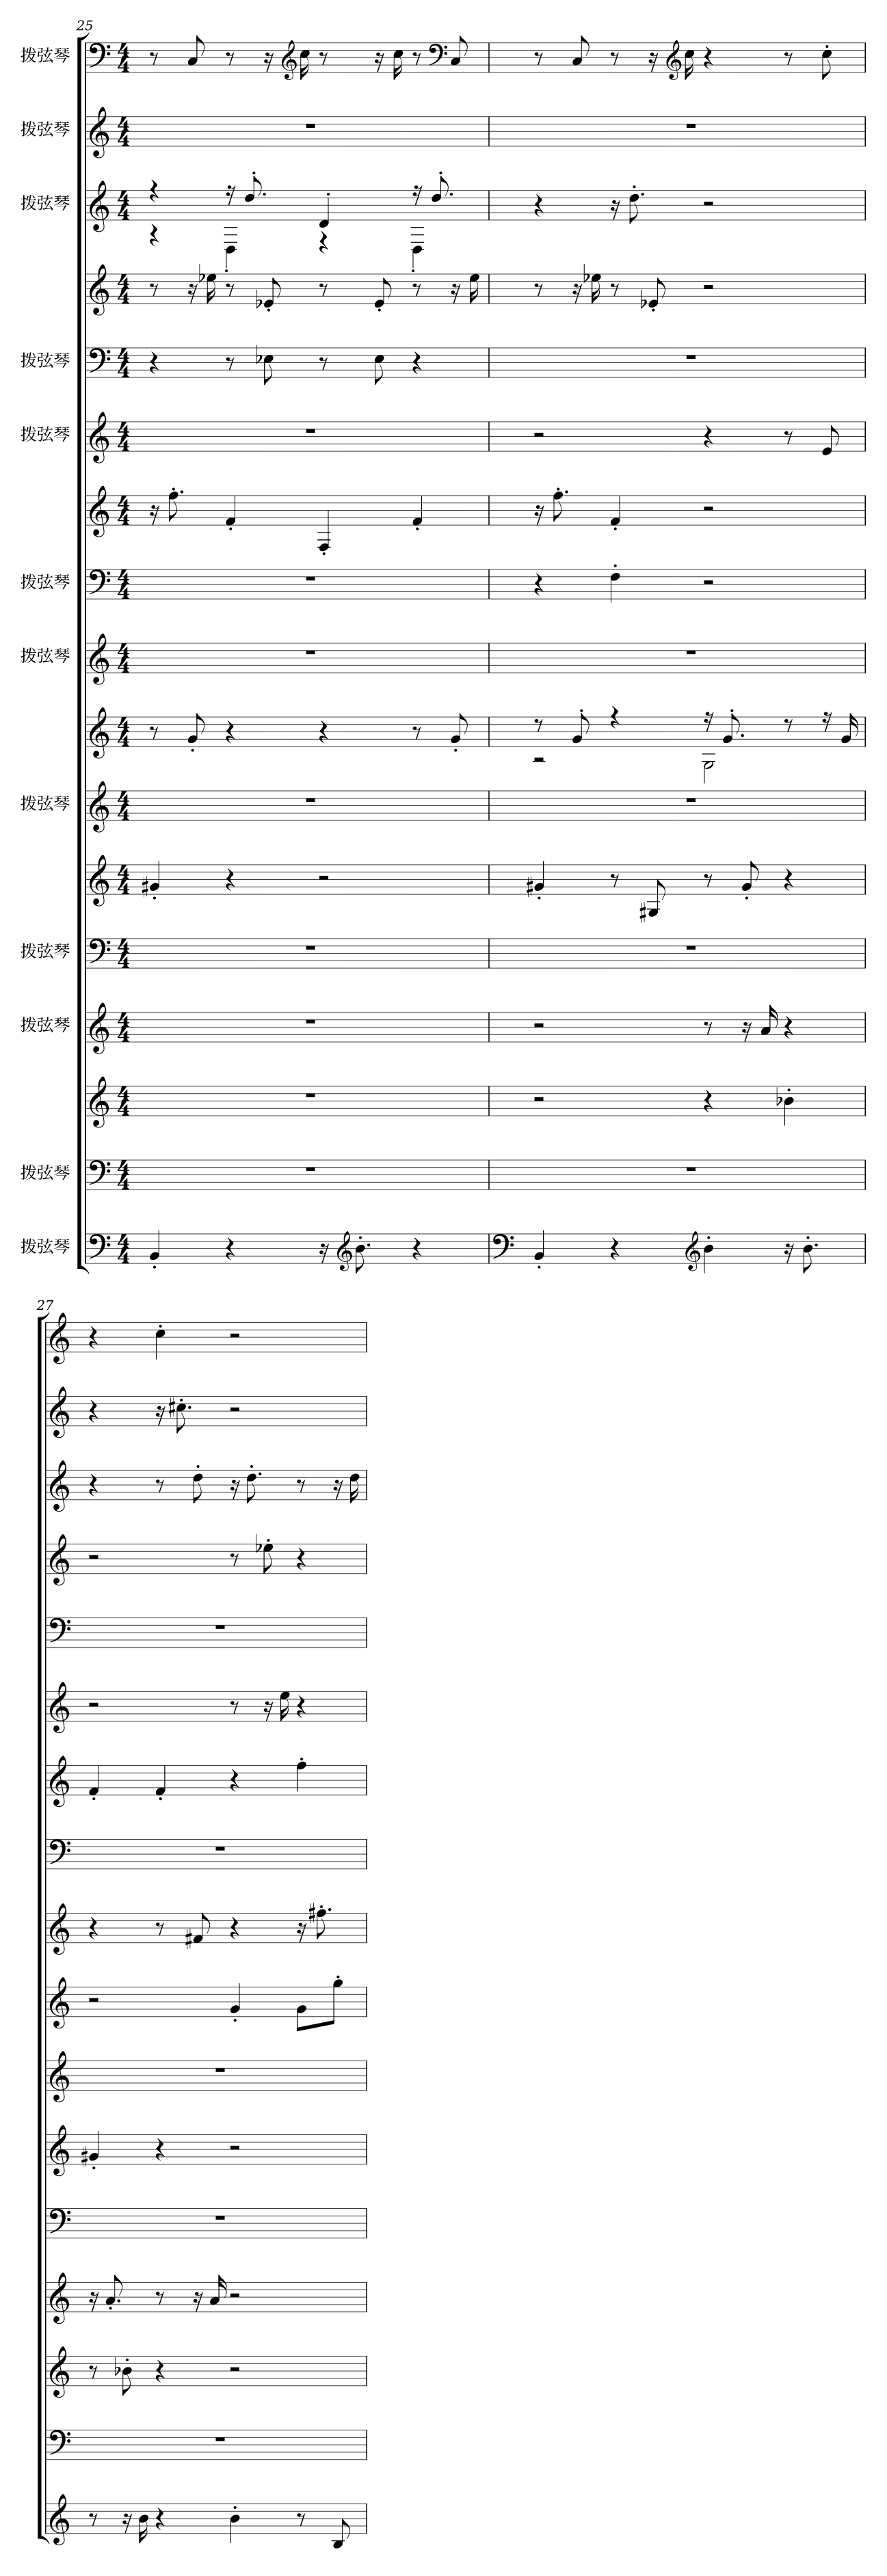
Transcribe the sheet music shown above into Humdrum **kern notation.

**kern	**kern	**kern	**kern	**kern	**kern	**kern	**kern	**kern	**kern	**kern	**kern	**kern	**kern	**kern	**kern	**kern
*part12	*part11	*part11	*part10	*part9	*part9	*part8	*part8	*part7	*part6	*part6	*part5	*part4	*part4	*part3	*part2	*part1
*staff17	*staff16	*staff15	*staff14	*staff13	*staff12	*staff11	*staff10	*staff9	*staff8	*staff7	*staff6	*staff5	*staff4	*staff3	*staff2	*staff1
*I"拨弦琴	*I"拨弦琴	*	*I"拨弦琴	*I"拨弦琴	*	*I"拨弦琴	*	*I"拨弦琴	*I"拨弦琴	*	*I"拨弦琴	*I"拨弦琴	*	*I"拨弦琴	*I"拨弦琴	*I"拨弦琴
!!LO:PB:g=z
*clefF4	*clefF4	*clefG2	*clefG2	*clefF4	*clefG2	*clefG2	*clefG2	*clefG2	*clefF4	*clefG2	*clefG2	*clefF4	*clefG2	*clefG2	*clefG2	*clefF4
*k[]	*k[]	*k[]	*k[]	*k[]	*k[]	*k[]	*k[]	*k[]	*k[]	*k[]	*k[]	*k[]	*k[]	*k[]	*k[]	*k[]
*M4/4	*M4/4	*M4/4	*M4/4	*M4/4	*M4/4	*M4/4	*M4/4	*M4/4	*M4/4	*M4/4	*M4/4	*M4/4	*M4/4	*M4/4	*M4/4	*M4/4
=25	=25	=25	=25	=25	=25	=25	=25	=25	=25	=25	=25	=25	=25	=25	=25	=25
*	*	*	*	*	*	*	*	*	*	*	*	*	*	*^	*	*
4BB'/	1r	1r	1r	1r	4g#X'/	1r	8r	1r	1r	16r	1r	4r	8r	4r	4r	1r	8r
.	.	.	.	.	.	.	.	.	.	8.ff'\	.	.	.	.	.	.	.
.	.	.	.	.	.	.	8g'/	.	.	.	.	.	16r	.	.	.	8C/
.	.	.	.	.	.	.	.	.	.	.	.	.	16ee-X\	.	.	.	.
4r	.	.	.	.	4r	.	4r	.	.	4f'/	.	8r	8r	16r	4D'\	.	8r
.	.	.	.	.	.	.	.	.	.	.	.	.	.	8.dd'/	.	.	.
.	.	.	.	.	.	.	.	.	.	.	.	8E-X\	8e-X'/	.	.	.	16r
*	*	*	*	*	*	*	*	*	*	*	*	*	*	*	*	*	*clefG2
.	.	.	.	.	.	.	.	.	.	.	.	.	.	.	.	.	16cc\
16r	.	.	.	.	2r	.	4r	.	.	4F'/	.	8r	8r	4d'/	4r	.	8r
*clefG2	*	*	*	*	*	*	*	*	*	*	*	*	*	*	*	*	*
8.b'\	.	.	.	.	.	.	.	.	.	.	.	.	.	.	.	.	.
.	.	.	.	.	.	.	.	.	.	.	.	8E-\	8e-'/	.	.	.	16r
.	.	.	.	.	.	.	.	.	.	.	.	.	.	.	.	.	16cc\
4r	.	.	.	.	.	.	8r	.	.	4f'/	.	4r	8r	16r	4D'\	.	8r
.	.	.	.	.	.	.	.	.	.	.	.	.	.	8.dd'/	.	.	.
*	*	*	*	*	*	*	*	*	*	*	*	*	*	*	*	*	*clefF4
.	.	.	.	.	.	.	8g'/	.	.	.	.	.	16r	.	.	.	8C/
.	.	.	.	.	.	.	.	.	.	.	.	.	16ee-\	.	.	.	.
*	*	*	*	*	*	*	*	*	*	*	*	*	*	*v	*v	*	*
=26	=26	=26	=26	=26	=26	=26	=26	=26	=26	=26	=26	=26	=26	=26	=26	=26
*clefF4	*	*	*	*	*	*	*	*	*	*	*	*	*	*	*	*
*	*	*	*	*	*	*	*^	*	*	*	*	*	*	*	*	*
4BB'/	1r	2r	2r	1r	4g#X'/	1r	8r	2r	1r	4r	16r	2r	1r	8r	4r	1r	8r
.	.	.	.	.	.	.	.	.	.	.	8.ff'\	.	.	.	.	.	.
.	.	.	.	.	.	.	8g'/	.	.	.	.	.	.	16r	.	.	8C/
.	.	.	.	.	.	.	.	.	.	.	.	.	.	16ee-X\	.	.	.
4r	.	.	.	.	8r	.	4r	.	.	4F'\	4f'/	.	.	8r	16r	.	8r
.	.	.	.	.	.	.	.	.	.	.	.	.	.	.	8.dd'\	.	.
.	.	.	.	.	8G#X/	.	.	.	.	.	.	.	.	8e-X'/	.	.	16r
*	*	*	*	*	*	*	*	*	*	*	*	*	*	*	*	*	*clefG2
.	.	.	.	.	.	.	.	.	.	.	.	.	.	.	.	.	16cc\
*clefG2	*	*	*	*	*	*	*	*	*	*	*	*	*	*	*	*	*
4b'\	.	4r	8r	.	8r	.	16r	2G\	.	2r	2r	4r	.	2r	2r	.	4r
.	.	.	.	.	.	.	8.g'/	.	.	.	.	.	.	.	.	.	.
.	.	.	16r	.	8g#'/	.	.	.	.	.	.	.	.	.	.	.	.
.	.	.	16a/	.	.	.	.	.	.	.	.	.	.	.	.	.	.
16r	.	4b-X'\	4r	.	4r	.	8r	.	.	.	.	8r	.	.	.	.	8r
8.b'\	.	.	.	.	.	.	.	.	.	.	.	.	.	.	.	.	.
.	.	.	.	.	.	.	16r	.	.	.	.	8e/	.	.	.	.	8cc'\
.	.	.	.	.	.	.	16g/	.	.	.	.	.	.	.	.	.	.
*	*	*	*	*	*	*	*v	*v	*	*	*	*	*	*	*	*	*
!!LO:PB:g=z
=27	=27	=27	=27	=27	=27	=27	=27	=27	=27	=27	=27	=27	=27	=27	=27	=27
8r	1r	8r	16r	1r	4g#X'/	1r	2r	4r	1r	4f'/	2r	1r	2r	4r	4r	4r
.	.	.	8.a'/	.	.	.	.	.	.	.	.	.	.	.	.	.
16r	.	8b-X'\	.	.	.	.	.	.	.	.	.	.	.	.	.	.
16b\	.	.	.	.	.	.	.	.	.	.	.	.	.	.	.	.
4r	.	4r	8r	.	4r	.	.	8r	.	4f'/	.	.	.	8r	16r	4cc'\
.	.	.	.	.	.	.	.	.	.	.	.	.	.	.	8.cc#X'\	.
.	.	.	16r	.	.	.	.	8f#X/	.	.	.	.	.	8dd'\	.	.
.	.	.	16a/	.	.	.	.	.	.	.	.	.	.	.	.	.
4b'\	.	2r	2r	.	2r	.	4g'/	4r	.	4r	8r	.	8r	16r	2r	2r
.	.	.	.	.	.	.	.	.	.	.	.	.	.	8.dd'\	.	.
.	.	.	.	.	.	.	.	.	.	.	16r	.	8ee-X'\	.	.	.
.	.	.	.	.	.	.	.	.	.	.	16ee\	.	.	.	.	.
8r	.	.	.	.	.	.	8g\L	16r	.	4ff'\	4r	.	4r	8r	.	.
.	.	.	.	.	.	.	.	8.ff#X'\	.	.	.	.	.	.	.	.
8B/	.	.	.	.	.	.	8gg'\J	.	.	.	.	.	.	16r	.	.
.	.	.	.	.	.	.	.	.	.	.	.	.	.	16dd\	.	.
=	=	=	=	=	=	=	=	=	=	=	=	=	=	=	=	=
*-	*-	*-	*-	*-	*-	*-	*-	*-	*-	*-	*-	*-	*-	*-	*-	*-
